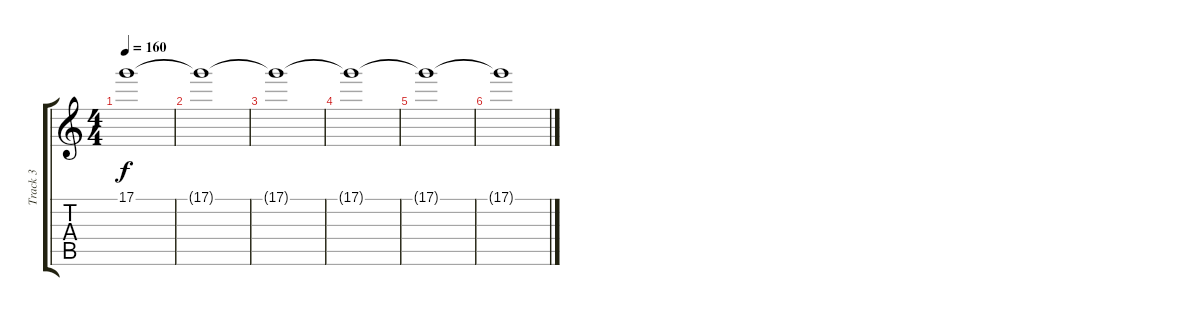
\track ("Track 3" "Track 3") {instrument distortionguitar}
\staff {score tabs}
\tuning (D4 A3 F3 C3 G2 C2) {hide}
\ts (4 4)
\tempo 160
\clef g2
\ks c
17.1{t}.1{dy f} |
17.1{t}.1 |
17.1{t}.1{volume 0} |
17.1{t}.1 |
17.1{t}.1 |
17.1{t}.1
